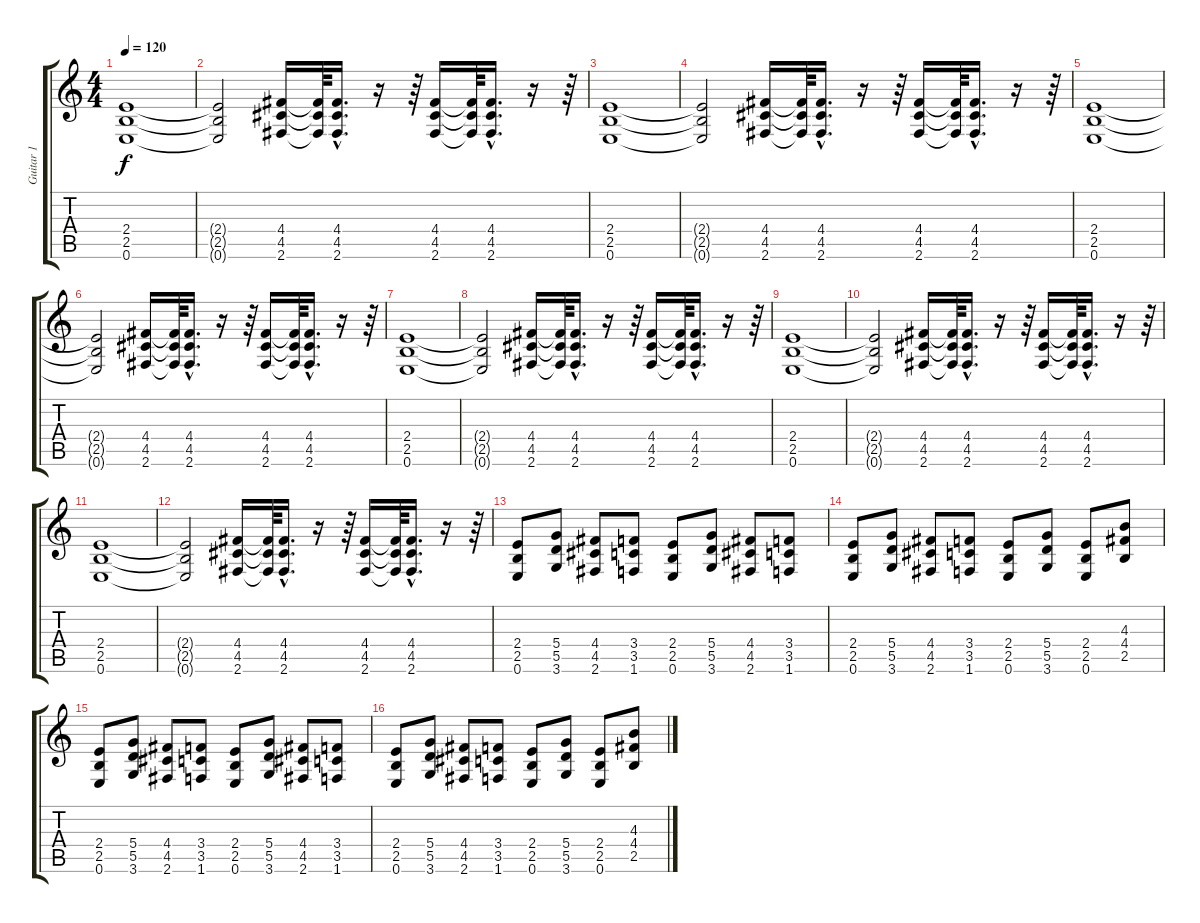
\track ("Guitar 1" "Guitar 1") {instrument distortionguitar}
\staff {score tabs}
\tuning (E4 B3 G3 D3 A2 E2) {hide}
\ts (4 4)
\tempo 120
\clef g2
\ks c
(2.4 2.5 0.6).1{dy f} |
(2.4{t} 2.5{t} 0.6{t}).2 (4.4 4.5 2.6).16 (4.4{t} 4.5{t} 2.6{t}).64 (4.4{hac} 4.5{hac} 2.6{hac}).16{d} r.16 r.64 (4.4 4.5 2.6).16 (4.4{t} 4.5{t} 2.6{t}).64 (4.4{hac} 4.5{hac} 2.6{hac}).16{d} r.16 r.64 |
(2.4 2.5 0.6).1 |
(2.4{t} 2.5{t} 0.6{t}).2 (4.4 4.5 2.6).16 (4.4{t} 4.5{t} 2.6{t}).64 (4.4{hac} 4.5{hac} 2.6{hac}).16{d} r.16 r.64 (4.4 4.5 2.6).16 (4.4{t} 4.5{t} 2.6{t}).64 (4.4{hac} 4.5{hac} 2.6{hac}).16{d} r.16 r.64 |
(2.4 2.5 0.6).1 |
(2.4{t} 2.5{t} 0.6{t}).2 (4.4 4.5 2.6).16 (4.4{t} 4.5{t} 2.6{t}).64 (4.4{hac} 4.5{hac} 2.6{hac}).16{d} r.16 r.64 (4.4 4.5 2.6).16 (4.4{t} 4.5{t} 2.6{t}).64 (4.4{hac} 4.5{hac} 2.6{hac}).16{d} r.16 r.64 |
(2.4 2.5 0.6).1 |
(2.4{t} 2.5{t} 0.6{t}).2 (4.4 4.5 2.6).16 (4.4{t} 4.5{t} 2.6{t}).64 (4.4{hac} 4.5{hac} 2.6{hac}).16{d} r.16 r.64 (4.4 4.5 2.6).16 (4.4{t} 4.5{t} 2.6{t}).64 (4.4{hac} 4.5{hac} 2.6{hac}).16{d} r.16 r.64 |
(2.4 2.5 0.6).1 |
(2.4{t} 2.5{t} 0.6{t}).2 (4.4 4.5 2.6).16 (4.4{t} 4.5{t} 2.6{t}).64 (4.4{hac} 4.5{hac} 2.6{hac}).16{d} r.16 r.64 (4.4 4.5 2.6).16 (4.4{t} 4.5{t} 2.6{t}).64 (4.4{hac} 4.5{hac} 2.6{hac}).16{d} r.16 r.64 |
(2.4 2.5 0.6).1 |
(2.4{t} 2.5{t} 0.6{t}).2 (4.4 4.5 2.6).16 (4.4{t} 4.5{t} 2.6{t}).64 (4.4{hac} 4.5{hac} 2.6{hac}).16{d} r.16 r.64 (4.4 4.5 2.6).16 (4.4{t} 4.5{t} 2.6{t}).64 (4.4{hac} 4.5{hac} 2.6{hac}).16{d} r.16 r.64 |
(2.4 2.5 0.6).8 (5.4 5.5 3.6).8 (4.4 4.5 2.6).8 (3.4 3.5 1.6).8 (2.4 2.5 0.6).8 (5.4 5.5 3.6).8 (4.4 4.5 2.6).8 (3.4 3.5 1.6).8 |
(2.4 2.5 0.6).8 (5.4 5.5 3.6).8 (4.4 4.5 2.6).8 (3.4 3.5 1.6).8 (2.4 2.5 0.6).8 (5.4 5.5 3.6).8 (2.4 2.5 0.6).8 (4.3 4.4 2.5).8 |
(2.4 2.5 0.6).8 (5.4 5.5 3.6).8 (4.4 4.5 2.6).8 (3.4 3.5 1.6).8 (2.4 2.5 0.6).8 (5.4 5.5 3.6).8 (4.4 4.5 2.6).8 (3.4 3.5 1.6).8 |
(2.4 2.5 0.6).8 (5.4 5.5 3.6).8 (4.4 4.5 2.6).8 (3.4 3.5 1.6).8 (2.4 2.5 0.6).8 (5.4 5.5 3.6).8 (2.4 2.5 0.6).8 (4.3 4.4 2.5).8
